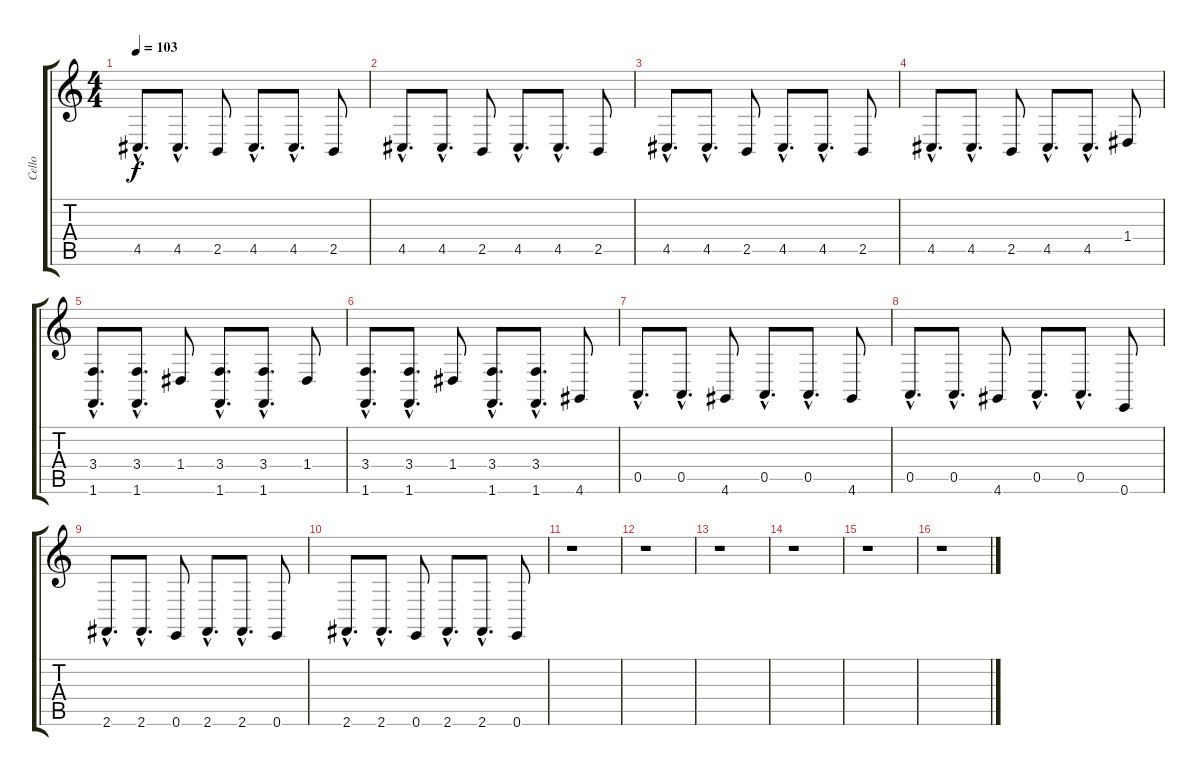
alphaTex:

\track ("Cello" "Cello") {instrument cello}
\staff {score tabs}
\tuning (E4 B3 G3 D3 A2 E2) {hide}
\ts (4 4)
\tempo 103
\clef g2
\ks c
4.5{hac}.8{d dy f} 4.5{hac}.8{d} 2.5.8 4.5{hac}.8{d} 4.5{hac}.8{d} 2.5.8 |
4.5{hac}.8{d} 4.5{hac}.8{d} 2.5.8 4.5{hac}.8{d} 4.5{hac}.8{d} 2.5.8 |
4.5{hac}.8{d} 4.5{hac}.8{d} 2.5.8 4.5{hac}.8{d} 4.5{hac}.8{d} 2.5.8 |
4.5{hac}.8{d} 4.5{hac}.8{d} 2.5.8 4.5{hac}.8{d} 4.5{hac}.8{d} 1.4.8 |
(3.4{hac} 1.6{hac}).8{d} (3.4{hac} 1.6{hac}).8{d} 1.4.8 (3.4{hac} 1.6{hac}).8{d} (3.4{hac} 1.6{hac}).8{d} 1.4.8 |
(3.4{hac} 1.6{hac}).8{d} (3.4{hac} 1.6{hac}).8{d} 1.4.8 (3.4{hac} 1.6{hac}).8{d} (3.4{hac} 1.6{hac}).8{d} 4.6.8 |
0.5{hac}.8{d} 0.5{hac}.8{d} 4.6.8 0.5{hac}.8{d} 0.5{hac}.8{d} 4.6.8 |
0.5{hac}.8{d} 0.5{hac}.8{d} 4.6.8 0.5{hac}.8{d} 0.5{hac}.8{d} 0.6.8 |
2.6{hac}.8{d} 2.6{hac}.8{d} 0.6.8 2.6{hac}.8{d} 2.6{hac}.8{d} 0.6.8 |
2.6{hac}.8{d} 2.6{hac}.8{d} 0.6.8 2.6{hac}.8{d} 2.6{hac}.8{d} 0.6.8 |
r.1 |
r.1 |
r.1 |
r.1 |
r.1 |
r.1
